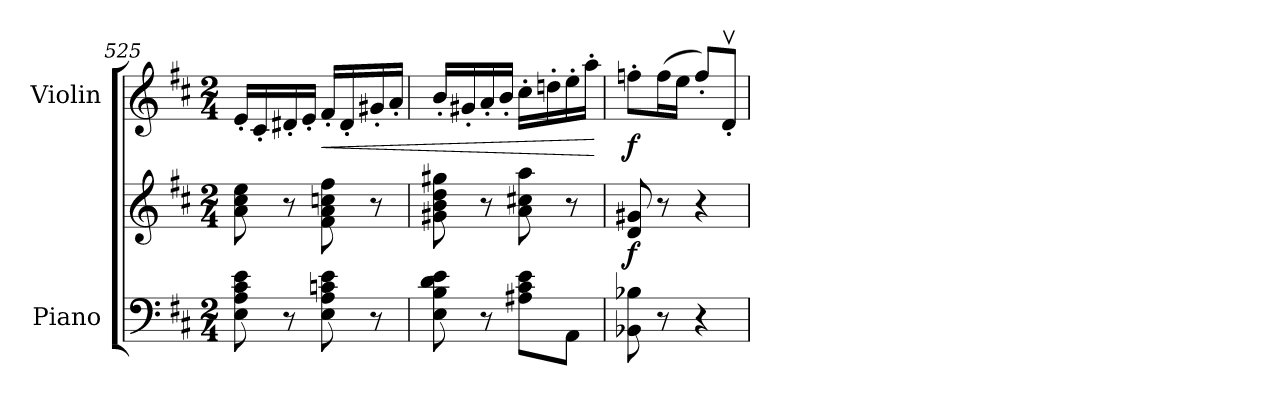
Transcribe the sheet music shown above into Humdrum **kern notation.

**kern	**kern	**dynam	**kern	**dynam
*part2	*part2	*part2	*part1	*part1
*staff3	*staff2	*staff2/3	*staff1	*staff1
*I"Piano	*	*	*I"Violin	*
*I'Pno.	*	*	*I'Vln.	*
*clefF4	*clefG2	*	*clefG2	*
*k[f#c#]	*k[f#c#]	*	*k[f#c#]	*
*M2/4	*M2/4	*	*M2/4	*
=525	=525	=525	=525	=525
8E\ 8A\ 8c#\ 8e\	8a\ 8cc#\ 8ee\	.	16e'/LL	.
.	.	.	16c#'/	.
8r	8r	.	16d#X'/	.
.	.	.	16e'/JJ	.
!	!	!	!	!LO:HP:b
8E\ 8A\ 8cn\ 8e\	8f#\ 8a\ 8ccn\ 8ff#\	.	16f#'/LL	<
.	.	.	16d#'/	.
8r	8r	.	16g#X'/	.
.	.	.	16a'/JJ	.
=526	=526	=526	=526	=526
8E\ 8B\ 8d\ 8e\	8g#X\ 8b\ 8dd\ 8gg#X\	.	16b'/LL	.
.	.	.	16g#X'/	.
8r	8r	.	16a'/	.
.	.	.	16b'/JJ	.
8A#X\ 8c#\ 8e\L	8a\ 8cc#X\ 8aa\	.	16cc#'\LL	.
.	.	.	16ddn'\	.
8AA\J	8r	.	16ee'\	.
.	.	.	16aa'\JJ	.
.	.	.	.	[
=527	=527	=527	=527	=527
!	!	!LO:DY:b	!	!LO:DY:b
8BB-X\ 8B-X\	8d/ 8g#X/	f	8ffn'\L	f
8r	8r	.	(16ff\L	.
.	.	.	16ee\JJ	.
4r	4r	.	8ff'/L)	.
.	.	.	8dv'/J	.
=	=	=	=	=
*-	*-	*-	*-	*-
